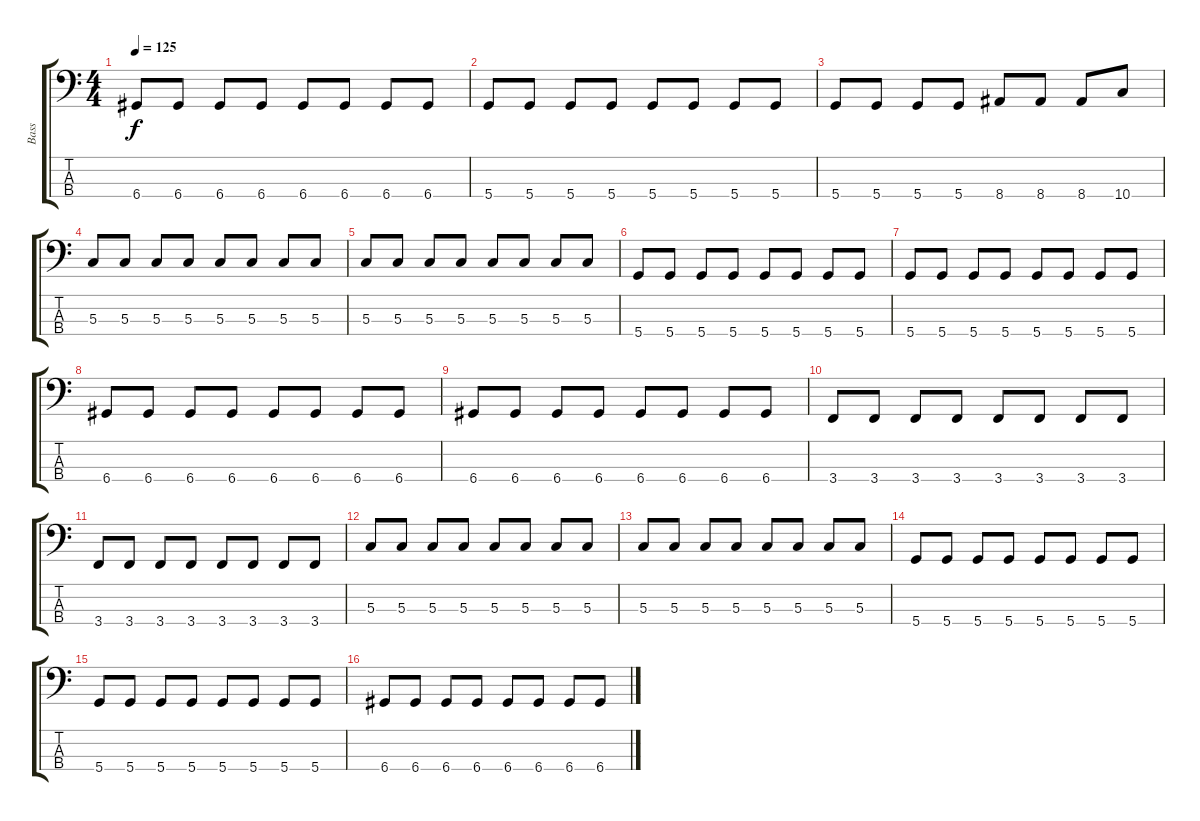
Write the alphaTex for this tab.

\track ("Bass" "Bass") {instrument electricbasspick}
\staff {score tabs}
\tuning (F2 C2 G1 D1) {hide}
\ts (4 4)
\tempo 125
\clef f4
\ks c
6.4.8{dy f} 6.4.8 6.4.8 6.4.8 6.4.8 6.4.8 6.4.8 6.4.8 |
5.4.8 5.4.8 5.4.8 5.4.8 5.4.8 5.4.8 5.4.8 5.4.8 |
5.4.8 5.4.8 5.4.8 5.4.8 8.4.8 8.4.8 8.4.8 10.4.8 |
5.3.8 5.3.8 5.3.8 5.3.8 5.3.8 5.3.8 5.3.8 5.3.8 |
5.3.8 5.3.8 5.3.8 5.3.8 5.3.8 5.3.8 5.3.8 5.3.8 |
5.4.8 5.4.8 5.4.8 5.4.8 5.4.8 5.4.8 5.4.8 5.4.8 |
5.4.8 5.4.8 5.4.8 5.4.8 5.4.8 5.4.8 5.4.8 5.4.8 |
6.4.8 6.4.8 6.4.8 6.4.8 6.4.8 6.4.8 6.4.8 6.4.8 |
6.4.8 6.4.8 6.4.8 6.4.8 6.4.8 6.4.8 6.4.8 6.4.8 |
3.4.8 3.4.8 3.4.8 3.4.8 3.4.8 3.4.8 3.4.8 3.4.8 |
3.4.8 3.4.8 3.4.8 3.4.8 3.4.8 3.4.8 3.4.8 3.4.8 |
5.3.8 5.3.8 5.3.8 5.3.8 5.3.8 5.3.8 5.3.8 5.3.8 |
5.3.8 5.3.8 5.3.8 5.3.8 5.3.8 5.3.8 5.3.8 5.3.8 |
5.4.8 5.4.8 5.4.8 5.4.8 5.4.8 5.4.8 5.4.8 5.4.8 |
5.4.8 5.4.8 5.4.8 5.4.8 5.4.8 5.4.8 5.4.8 5.4.8 |
6.4.8 6.4.8 6.4.8 6.4.8 6.4.8 6.4.8 6.4.8 6.4.8
